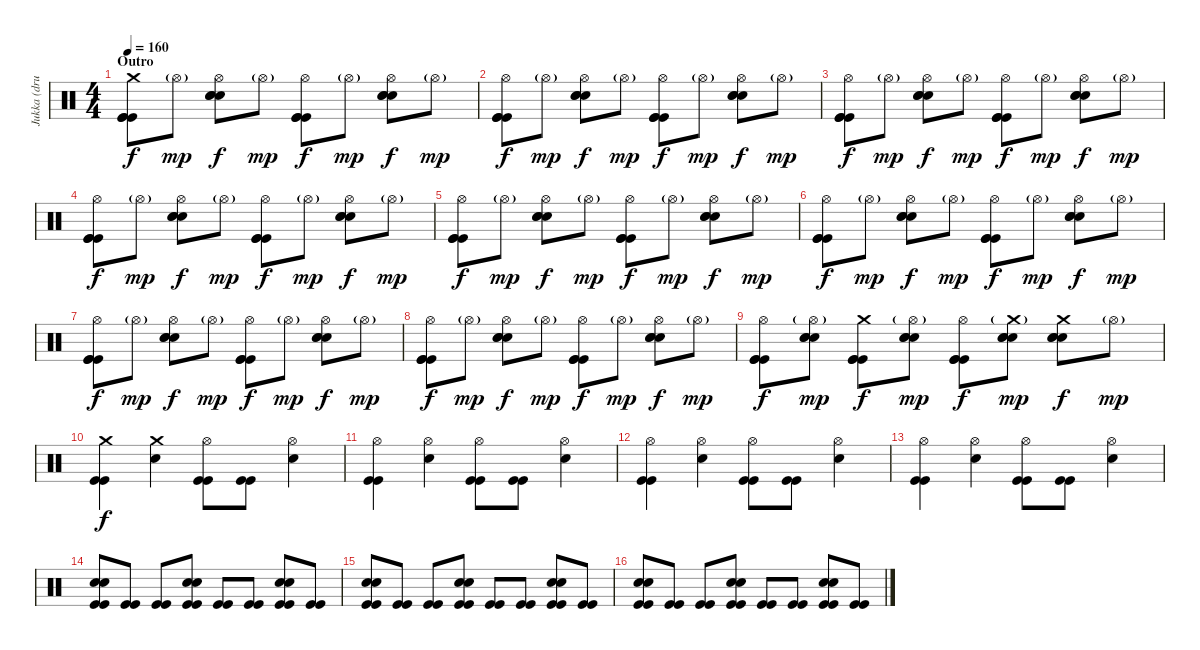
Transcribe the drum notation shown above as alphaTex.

\track ("Jukka (drums)" "Jukka (dru") {instrument percussion}
\staff {score}
\articulation defaults
\ts (4 4)
\section ("" "Outro")
\tempo 160
\clef neutral
\ks c
("Crash medium (hit)" "Kick (hit)" "Kick (hit)" "Kick (hit)").8{dy f} "Hi-Hat (open)"{g}.8{dy mp} ("Hi-Hat (open)" "Electric Snare (hit)" "Electric Snare (hit)" "Electric Snare (hit)").8{dy f} "Hi-Hat (open)"{g}.8{dy mp} ("Hi-Hat (open)" "Kick (hit)" "Kick (hit)" "Kick (hit)").8{dy f} "Hi-Hat (open)"{g}.8{dy mp} ("Hi-Hat (open)" "Electric Snare (hit)" "Electric Snare (hit)" "Electric Snare (hit)").8{dy f} "Hi-Hat (open)"{g}.8{dy mp} |
("Hi-Hat (open)" "Kick (hit)" "Kick (hit)" "Kick (hit)").8{dy f} "Hi-Hat (open)"{g}.8{dy mp} ("Hi-Hat (open)" "Electric Snare (hit)" "Electric Snare (hit)" "Electric Snare (hit)").8{dy f} "Hi-Hat (open)"{g}.8{dy mp} ("Hi-Hat (open)" "Kick (hit)" "Kick (hit)" "Kick (hit)").8{dy f} "Hi-Hat (open)"{g}.8{dy mp} ("Hi-Hat (open)" "Electric Snare (hit)" "Electric Snare (hit)" "Electric Snare (hit)").8{dy f} "Hi-Hat (open)"{g}.8{dy mp} |
("Hi-Hat (open)" "Kick (hit)" "Kick (hit)" "Kick (hit)").8{dy f} "Hi-Hat (open)"{g}.8{dy mp} ("Hi-Hat (open)" "Electric Snare (hit)" "Electric Snare (hit)" "Electric Snare (hit)").8{dy f} "Hi-Hat (open)"{g}.8{dy mp} ("Hi-Hat (open)" "Kick (hit)" "Kick (hit)" "Kick (hit)").8{dy f} "Hi-Hat (open)"{g}.8{dy mp} ("Hi-Hat (open)" "Electric Snare (hit)" "Electric Snare (hit)" "Electric Snare (hit)").8{dy f} "Hi-Hat (open)"{g}.8{dy mp} |
("Hi-Hat (open)" "Kick (hit)" "Kick (hit)" "Kick (hit)").8{dy f} "Hi-Hat (open)"{g}.8{dy mp} ("Hi-Hat (open)" "Electric Snare (hit)" "Electric Snare (hit)" "Electric Snare (hit)").8{dy f} "Hi-Hat (open)"{g}.8{dy mp} ("Hi-Hat (open)" "Kick (hit)" "Kick (hit)" "Kick (hit)").8{dy f} "Hi-Hat (open)"{g}.8{dy mp} ("Hi-Hat (open)" "Electric Snare (hit)" "Electric Snare (hit)" "Electric Snare (hit)").8{dy f} "Hi-Hat (open)"{g}.8{dy mp} |
("Hi-Hat (open)" "Kick (hit)" "Kick (hit)" "Kick (hit)").8{dy f} "Hi-Hat (open)"{g}.8{dy mp} ("Hi-Hat (open)" "Electric Snare (hit)" "Electric Snare (hit)" "Electric Snare (hit)").8{dy f} "Hi-Hat (open)"{g}.8{dy mp} ("Hi-Hat (open)" "Kick (hit)" "Kick (hit)" "Kick (hit)").8{dy f} "Hi-Hat (open)"{g}.8{dy mp} ("Hi-Hat (open)" "Electric Snare (hit)" "Electric Snare (hit)" "Electric Snare (hit)").8{dy f} "Hi-Hat (open)"{g}.8{dy mp} |
("Hi-Hat (open)" "Kick (hit)" "Kick (hit)" "Kick (hit)").8{dy f} "Hi-Hat (open)"{g}.8{dy mp} ("Hi-Hat (open)" "Electric Snare (hit)" "Electric Snare (hit)" "Electric Snare (hit)").8{dy f} "Hi-Hat (open)"{g}.8{dy mp} ("Hi-Hat (open)" "Kick (hit)" "Kick (hit)" "Kick (hit)").8{dy f} "Hi-Hat (open)"{g}.8{dy mp} ("Hi-Hat (open)" "Electric Snare (hit)" "Electric Snare (hit)" "Electric Snare (hit)").8{dy f} "Hi-Hat (open)"{g}.8{dy mp} |
("Hi-Hat (open)" "Kick (hit)" "Kick (hit)" "Kick (hit)").8{dy f} "Hi-Hat (open)"{g}.8{dy mp} ("Hi-Hat (open)" "Electric Snare (hit)" "Electric Snare (hit)" "Electric Snare (hit)").8{dy f} "Hi-Hat (open)"{g}.8{dy mp} ("Hi-Hat (open)" "Kick (hit)" "Kick (hit)" "Kick (hit)").8{dy f} "Hi-Hat (open)"{g}.8{dy mp} ("Hi-Hat (open)" "Electric Snare (hit)" "Electric Snare (hit)" "Electric Snare (hit)").8{dy f} "Hi-Hat (open)"{g}.8{dy mp} |
("Hi-Hat (open)" "Kick (hit)" "Kick (hit)" "Kick (hit)").8{dy f} "Hi-Hat (open)"{g}.8{dy mp} ("Hi-Hat (open)" "Electric Snare (hit)" "Electric Snare (hit)" "Electric Snare (hit)").8{dy f} "Hi-Hat (open)"{g}.8{dy mp} ("Hi-Hat (open)" "Kick (hit)" "Kick (hit)" "Kick (hit)").8{dy f} "Hi-Hat (open)"{g}.8{dy mp} ("Hi-Hat (open)" "Electric Snare (hit)" "Electric Snare (hit)" "Electric Snare (hit)").8{dy f} "Hi-Hat (open)"{g}.8{dy mp} |
("Hi-Hat (open)" "Kick (hit)" "Kick (hit)" "Kick (hit)").8{dy f} ("Hi-Hat (open)"{g} "Electric Snare (hit)" "Electric Snare (hit)" "Electric Snare (hit)").8{dy mp} ("Crash medium (hit)" "Kick (hit)" "Kick (hit)" "Kick (hit)").8{dy f} ("Hi-Hat (open)"{g} "Electric Snare (hit)" "Electric Snare (hit)" "Electric Snare (hit)").8{dy mp} ("Hi-Hat (open)" "Kick (hit)" "Kick (hit)" "Kick (hit)").8{dy f} ("Crash medium (hit)"{g} "Electric Snare (hit)" "Electric Snare (hit)" "Electric Snare (hit)").8{dy mp} ("Crash medium (hit)" "Electric Snare (hit)" "Electric Snare (hit)" "Electric Snare (hit)").8{dy f} "Hi-Hat (open)"{g}.8{dy mp} |
("Crash medium (hit)" "Kick (hit)" "Kick (hit)").4{dy f} ("Crash medium (hit)" "Electric Snare (hit)").4 ("Hi-Hat (open)" "Kick (hit)" "Kick (hit)").8 ("Kick (hit)" "Kick (hit)").8 ("Hi-Hat (open)" "Electric Snare (hit)").4 |
("Hi-Hat (open)" "Kick (hit)" "Kick (hit)").4 ("Hi-Hat (open)" "Electric Snare (hit)").4 ("Hi-Hat (open)" "Kick (hit)" "Kick (hit)").8 ("Kick (hit)" "Kick (hit)").8 ("Hi-Hat (open)" "Electric Snare (hit)").4 |
("Hi-Hat (open)" "Kick (hit)" "Kick (hit)").4 ("Hi-Hat (open)" "Electric Snare (hit)").4 ("Hi-Hat (open)" "Kick (hit)" "Kick (hit)").8 ("Kick (hit)" "Kick (hit)").8 ("Hi-Hat (open)" "Electric Snare (hit)").4 |
("Hi-Hat (open)" "Kick (hit)" "Kick (hit)").4 ("Hi-Hat (open)" "Electric Snare (hit)").4 ("Hi-Hat (open)" "Kick (hit)" "Kick (hit)").8 ("Kick (hit)" "Kick (hit)").8 ("Hi-Hat (open)" "Electric Snare (hit)").4 |
("Electric Snare (hit)" "Electric Snare (hit)" "Kick (hit)" "Kick (hit)").8 ("Kick (hit)" "Kick (hit)").8 ("Kick (hit)" "Kick (hit)").8 ("Electric Snare (hit)" "Electric Snare (hit)" "Kick (hit)" "Kick (hit)").8 ("Kick (hit)" "Kick (hit)").8 ("Kick (hit)" "Kick (hit)").8 ("Electric Snare (hit)" "Electric Snare (hit)" "Kick (hit)" "Kick (hit)").8 ("Kick (hit)" "Kick (hit)").8 |
("Electric Snare (hit)" "Electric Snare (hit)" "Kick (hit)" "Kick (hit)").8 ("Kick (hit)" "Kick (hit)").8 ("Kick (hit)" "Kick (hit)").8 ("Electric Snare (hit)" "Electric Snare (hit)" "Kick (hit)" "Kick (hit)").8 ("Kick (hit)" "Kick (hit)").8 ("Kick (hit)" "Kick (hit)").8 ("Electric Snare (hit)" "Electric Snare (hit)" "Kick (hit)" "Kick (hit)").8 ("Kick (hit)" "Kick (hit)").8 |
("Electric Snare (hit)" "Electric Snare (hit)" "Kick (hit)" "Kick (hit)").8 ("Kick (hit)" "Kick (hit)").8 ("Kick (hit)" "Kick (hit)").8 ("Electric Snare (hit)" "Electric Snare (hit)" "Kick (hit)" "Kick (hit)").8 ("Kick (hit)" "Kick (hit)").8 ("Kick (hit)" "Kick (hit)").8 ("Electric Snare (hit)" "Electric Snare (hit)" "Kick (hit)" "Kick (hit)").8 ("Kick (hit)" "Kick (hit)").8
